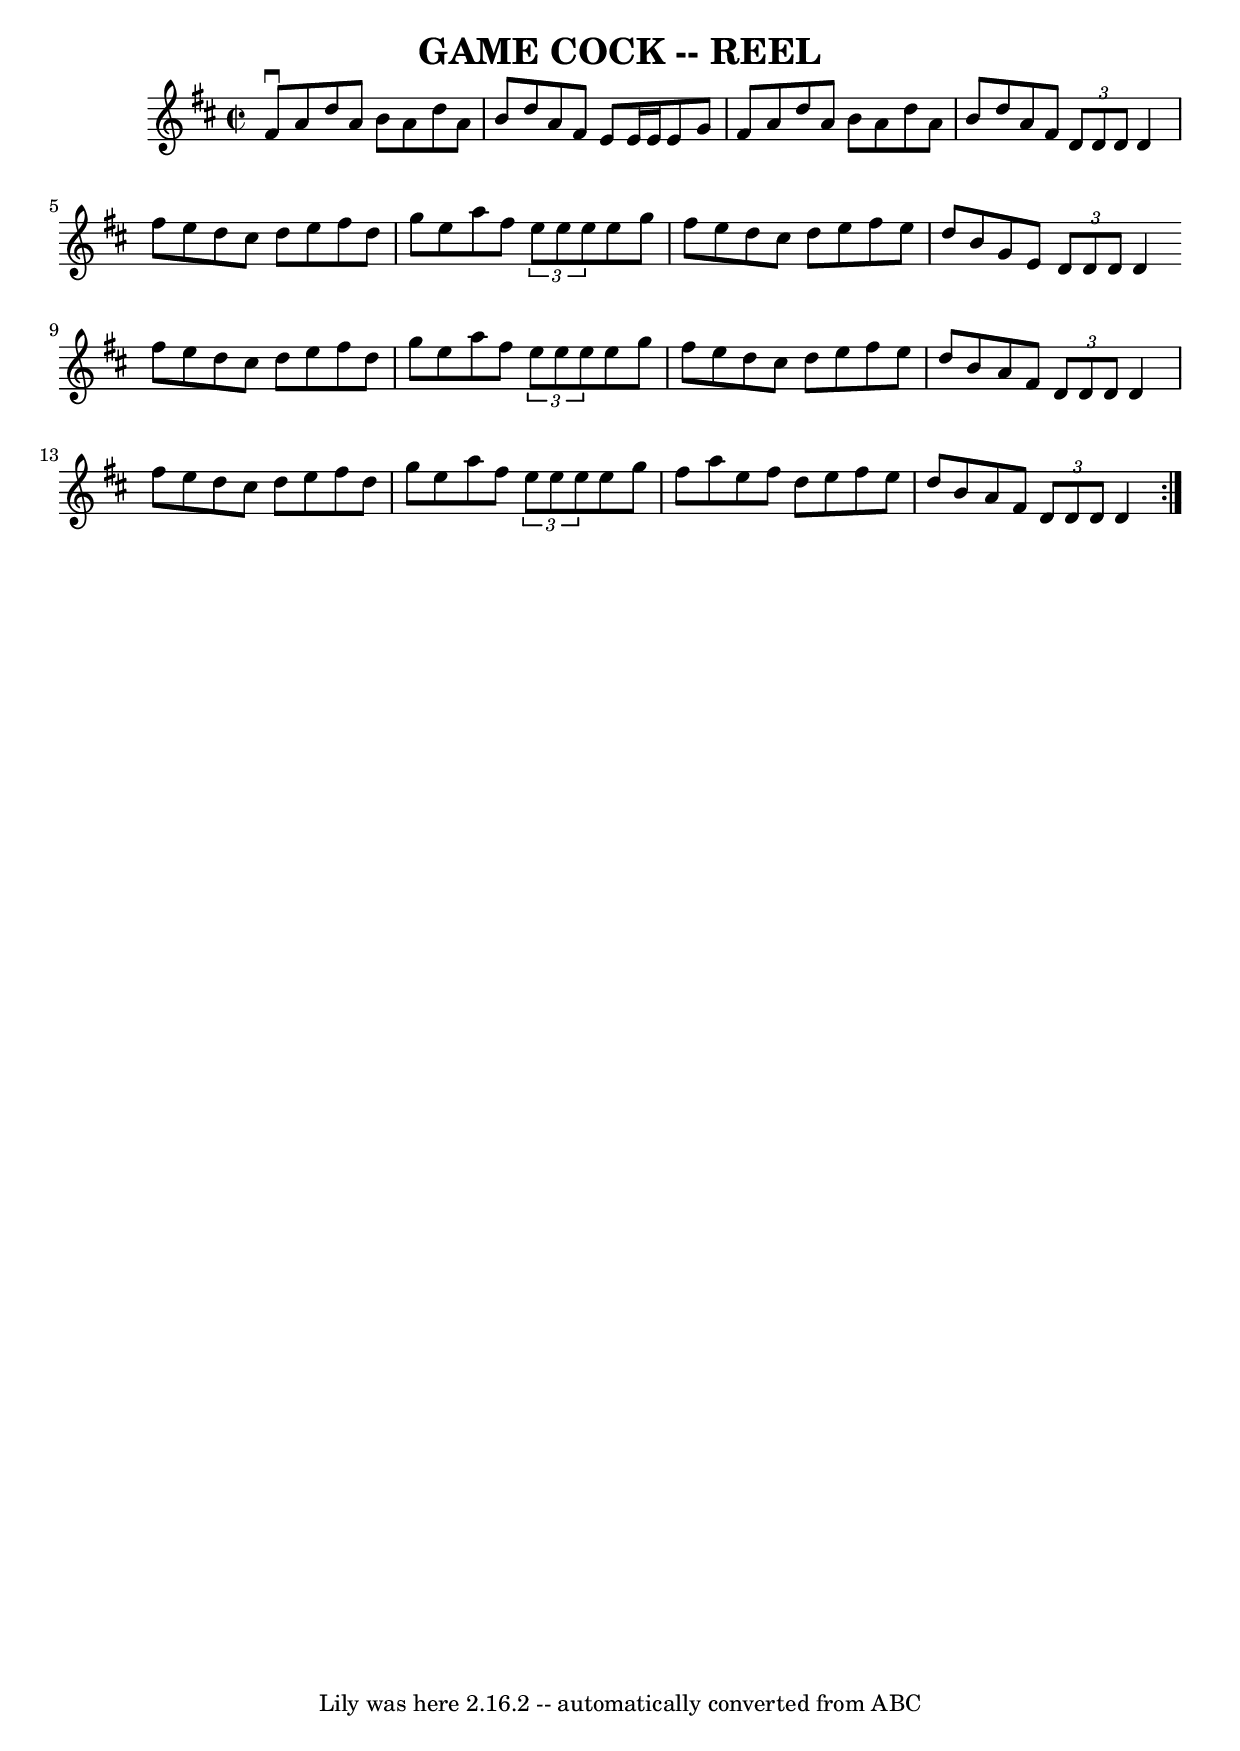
\version "2.16.2"
\include "Mammoth.ily"
\header {
  %% book = "Ryan's Mammoth Collection of Fiddle Tunes"
 crossRefNumber = "1"
 footnotes = ""
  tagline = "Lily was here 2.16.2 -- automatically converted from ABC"
  title = "GAME COCK -- REEL"

}
voicedefault =  {



  \repeat volta 2 {

    \override Staff.TimeSignature #'style = #'C
    \time 2/2 
    \key d \major
 fs'8^\downbow a'8 d''8 a'8 b'8 a'8 d''8 a'8     |
 b'8 d''8 a'8 fs'8 e'8 e'16 e'16 e'8 g'8     |
 fs'8 a'8 d''8 a'8 b'8 a'8 d''8 a'8     |
 b'8 d''8 a'8 fs'8    \times 2/3 { d'8 d'8    
				 d'8   				     } d'4     |
 fs''8 e''8 d''8 cs''8 d''8 e''8 fs''8 d''8     |
 g''8 e''8 a''8 fs''8    \times 2/3 {   
 e''8 e''8 e''8       } e''8 g''8     |
 fs''8 e''8 d''8 cs''8 d''8 e''8 fs''8 e''8     |
 d''8 b'8 g'8    
 e'8    \times 2/3 { d'8 d'8 d'8   		      } d'4    \bar " |." fs''8 e''8 d''8 cs''8 d''8 e''8 fs''8 d''8     |
 g''8    
 e''8 a''8 fs''8    \times 2/3 { e''8 e''8 e''8   				   } e''8 g''8   |
 fs''8 e''8 d''8 cs''8 d''8 e''8 fs''8 e''8     |
 d''8 b'8 a'8 fs'8    \times 2/3 { d'8 d'8    
				 d'8   				     } d'4     |
 fs''8 e''8 d''8 cs''8 d''8 e''8 fs''8 d''8     |
 g''8 e''8 a''8 fs''8    \times 2/3 {   
 e''8 e''8 e''8       } e''8 g''8     |
 fs''8 a''8 e''8 fs''8 d''8 e''8 fs''8 e''8     |
 d''8 b'8 a'8    
 fs'8    \times 2/3 { d'8 d'8 d'8  
			} d'4    
  }   

}

\score{
  <<

    \context Staff="default"
    {
      \voicedefault 
      
    }

  >>
  \layout {
    
  }
  \midi {
  }

}
